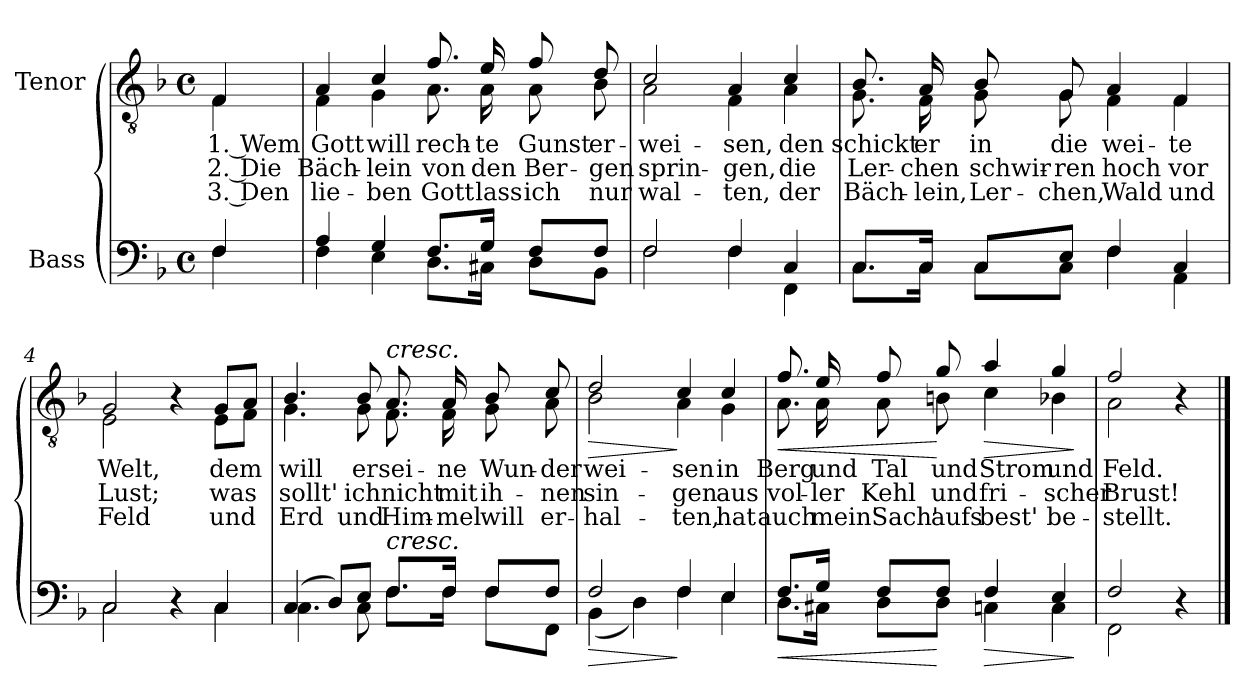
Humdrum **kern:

**kern	**dynam	**kern	**text	**text	**text	**dynam
*part2	*part2	*part1	*part1	*part1	*part1	*part1
*staff2	*staff2	*staff1	*staff1	*staff1	*staff1	*staff1
*I"Bass	*	*I"Tenor	*	*	*	*
*clefF4	*	*clefGv2	*	*	*	*
*k[b-]	*	*k[b-]	*	*	*	*
*M4/4	*	*M4/4	*	*	*	*
*met(c)	*	*met(c)	*	*	*	*
=	=	=	=	=	=	=
*^	*	*	*	*	*	*
!	!	!	!LO:TX:a:B:t=Mäßig bewegt	!	!	!	!
!	!	!LO:DY:a	!	!LO:LY:b	!LO:LY:b	!LO:LY:b	!LO:DY:a
*	*	*	*^	*	*	*	*
4F/	4F\	other-dynamics	4F/	4F\	1. Wem	2. Die	3. Den	other-dynamics
=1	=1	=1	=1	=1	=1	=1	=1	=1
!	!	!	!	!	!LO:LY:b	!LO:LY:b	!LO:LY:b	!
4A/	4F\	.	4A/	4F\	Gott	Bäch-	lie-	.
!	!	!	!	!	!LO:LY:b	!LO:LY:b	!LO:LY:b	!
4G/	4E\	.	4c/	4G\	will	-lein	-ben	.
!	!	!	!	!	!LO:LY:b	!LO:LY:b	!LO:LY:b	!
8.F/L	8.D\L	.	8.f/	8.A\	rech-	von	Gott	.
!	!	!	!	!	!LO:LY:b	!LO:LY:b	!LO:LY:b	!
16G/Jk	16C#X\Jk	.	16e/	16A\	-te	den	lass	.
!	!	!	!	!	!LO:LY:b	!LO:LY:b	!LO:LY:b	!
8F/L	8D\L	.	8f/	8A\	Gunst	Ber-	ich	.
!	!	!	!	!	!LO:LY:b	!LO:LY:b	!LO:LY:b	!
8F/J	8BB-\J	.	8d/	8B-\	er-	-gen	nur	.
=2	=2	=2	=2	=2	=2	=2	=2	=2
!	!	!	!	!	!LO:LY:b	!LO:LY:b	!LO:LY:b	!
2F/	2F\	.	2c/	2A\	-wei-	sprin-	wal-	.
!	!	!	!	!	!LO:LY:b	!LO:LY:b	!LO:LY:b	!
4F/	4F\	.	4A/	4F\	-sen,	-gen,	-ten,	.
!	!	!	!	!	!LO:LY:b	!LO:LY:b	!LO:LY:b	!
4C/	4FF\	.	4c/	4A\	den	die	der	.
!!LO:LB:g=z	!!
=3	=3	=3	=3	=3	=3	=3	=3	=3
!	!	!	!	!	!LO:LY:b	!LO:LY:b	!LO:LY:b	!
8.C/L	8.C\L	.	8.B-/	8.G\	schickt	Ler-	Bäch-	.
!	!	!	!	!	!LO:LY:b	!LO:LY:b	!LO:LY:b	!
16C/Jk	16C\Jk	.	16A/	16F\	er	-chen	-lein,	.
!	!	!	!	!	!LO:LY:b	!LO:LY:b	!LO:LY:b	!
8C/L	8C\L	.	8B-/	8G\	in	schwir-	Ler-	.
!	!	!	!	!	!LO:LY:b	!LO:LY:b	!LO:LY:b	!
8E/J	8C\J	.	8G/	8G\	die	-ren	-chen,	.
!	!	!	!	!	!LO:LY:b	!LO:LY:b	!LO:LY:b	!
4F/	4F\	.	4A/	4F\	wei-	hoch	Wald	.
!	!	!	!	!	!LO:LY:b	!LO:LY:b	!LO:LY:b	!
4C/	4AA\	.	4F/	4F\	-te	vor	und	.
=4	=4	=4	=4	=4	=4	=4	=4	=4
!	!	!	!	!	!LO:LY:b	!LO:LY:b	!LO:LY:b	!
2C/	2C\	.	2G/	2E\	Welt,	Lust;	Feld	.
4r	4ryy	.	4r	4ryy	.	.	.	.
!	!	!	!	!	!LO:LY:b	!LO:LY:b	!LO:LY:b	!
4C/	4C\	.	8G/L	8E\L	dem	was	und	.
.	.	.	8A/J	8F\J	.	.	.	.
!!LO:LB:g=z	!!
=5	=5	=5	=5	=5	=5	=5	=5	=5
!	!	!	!	!	!LO:LY:b	!LO:LY:b	!LO:LY:b	!
(4C/	4.C\	.	4.B-/	4.G\	will	sollt'	Erd	.
8D/L)	.	.	.	.	.	.	.	.
!	!	!	!	!	!LO:LY:b	!LO:LY:b	!LO:LY:b	!
8E/J	8C\	.	8B-/	8G\	er	ich	und	.
!	!	!	!LO:TX:a:i:t=cresc.	!	!	!	!	!
!LO:TX:a:i:t=cresc.	!	!	!	!	!	!	!	!
!	!	!	!	!	!LO:LY:b	!LO:LY:b	!LO:LY:b	!
8.F/L	8.F\L	.	8.A/	8.F\	sei-	nicht	Him-	.
!	!	!	!	!	!LO:LY:b	!LO:LY:b	!LO:LY:b	!
16F/Jk	16F\Jk	.	16A/	16F\	-ne	mit	-mel	.
!	!	!	!	!	!LO:LY:b	!LO:LY:b	!LO:LY:b	!
8F/L	8F\L	.	8B-/	8G\	Wun-	ih-	will	.
!	!	!	!	!	!LO:LY:b	!LO:LY:b	!LO:LY:b	!
8F/J	8FF\J	.	8c/	8A\	-der	-nen	er-	.
=6	=6	=6	=6	=6	=6	=6	=6	=6
!	!	!LO:HP:b	!	!	!LO:LY:b	!LO:LY:b	!LO:LY:b	!LO:HP:b
2F/	(4BB-\	>	2d/	2B-\	wei-	sin-	-hal-	>
.	4D\)	.	.	.	.	.	.	.
!	!	!	!	!	!LO:LY:b	!LO:LY:b	!LO:LY:b	!
4F/	4F\	]	4c/	4A\	-sen	-gen	-ten,	]
!	!	!	!	!	!LO:LY:b	!LO:LY:b	!LO:LY:b	!
4E/	4E\	.	4c/	4G\	in	aus	hat	.
!!LO:LB:g=z	!!
=7	=7	=7	=7	=7	=7	=7	=7	=7
!	!	!LO:HP:b	!	!	!LO:LY:b	!LO:LY:b	!LO:LY:b	!LO:HP:b
8.F/L	8.D\L	<	8.f/	8.A\	Berg	vol-	auch	<
!	!	!	!	!	!LO:LY:b	!LO:LY:b	!LO:LY:b	!
16G/Jk	16C#X\Jk	.	16e/	16A\	und	-ler	mein'	.
!	!	!	!	!	!LO:LY:b	!LO:LY:b	!LO:LY:b	!
8F/L	8D\L	.	8f/	8A\	Tal	Kehl	Sach'	.
!	!	!	!	!	!LO:LY:b	!LO:LY:b	!LO:LY:b	!
8F/J	8D\J	[	8g/	8Bn\	und	und	aufs	[
!	!	!LO:HP:b	!	!	!LO:LY:b	!LO:LY:b	!LO:LY:b	!LO:HP:b
4F/	4Cn\	>	4a/	4c\	Strom	fri-	best'	>
!	!	!	!	!	!LO:LY:b	!LO:LY:b	!LO:LY:b	!
4E/	4C\	.	4g/	4B-X\	und	-scher	be-	.
*v	*v	*	*	*	*	*	*	*
*	*	*v	*v	*	*	*	*
.	]	.	.	.	.	]
=8	=8	=8	=8	=8	=8	=8
*^	*	*	*	*	*	*
!	!	!	!	!LO:LY:b	!LO:LY:b	!LO:LY:b	!
*	*	*	*^	*	*	*	*
2F/	2FF\	.	2f/	2A\	Feld.	Brust!	-stellt.	.
4r	4ryy	.	4r	4ryy	.	.	.	.
*v	*v	*	*	*	*	*	*	*
*	*	*v	*v	*	*	*	*
==	==	==	==	==	==	==
*-	*-	*-	*-	*-	*-	*-
